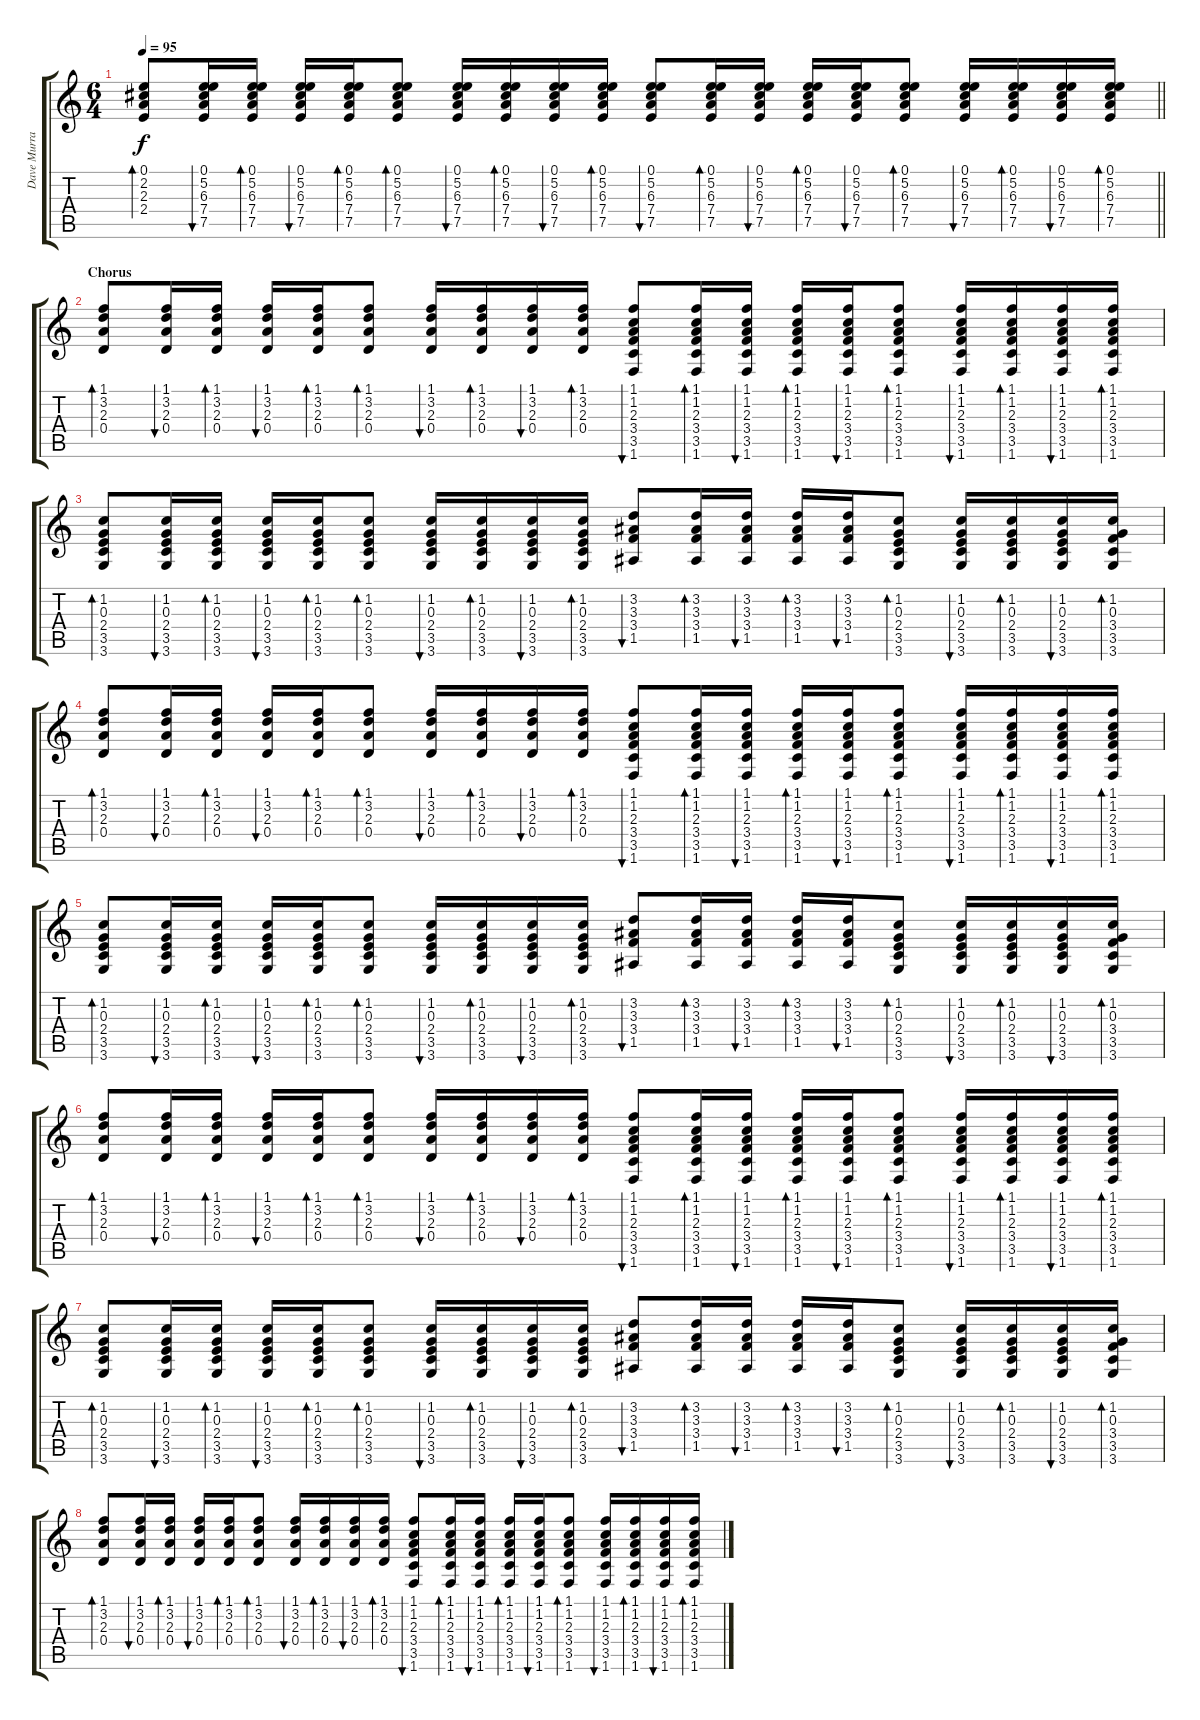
\track ("Dave Murray" "Dave Murra") {instrument acousticguitarsteel}
\staff {score tabs}
\tuning (E4 B3 G3 D3 A2 E2) {hide}
\ts (6 4)
\tempo 95
\clef g2
\barLineRight lightlight
\ks c
(0.1 2.2 2.3 2.4).8{bd 60 dy f} (0.1 5.2 6.3 7.4 7.5).16{bu 60} (0.1 5.2 6.3 7.4 7.5).16{bd 60} (0.1 5.2 6.3 7.4 7.5).16{bu 60} (0.1 5.2 6.3 7.4 7.5).16{bd 60} (0.1 5.2 6.3 7.4 7.5).8{bd 60} (0.1 5.2 6.3 7.4 7.5).16{bu 60} (0.1 5.2 6.3 7.4 7.5).16{bd 60} (0.1 5.2 6.3 7.4 7.5).16{bu 60} (0.1 5.2 6.3 7.4 7.5).16{bd 60} (0.1 5.2 6.3 7.4 7.5).8{bu 60} (0.1 5.2 6.3 7.4 7.5).16{bd 60} (0.1 5.2 6.3 7.4 7.5).16{bu 60} (0.1 5.2 6.3 7.4 7.5).16{bd 60} (0.1 5.2 6.3 7.4 7.5).16{bu 60} (0.1 5.2 6.3 7.4 7.5).8{bd 60} (0.1 5.2 6.3 7.4 7.5).16{bu 60} (0.1 5.2 6.3 7.4 7.5).16{bd 60} (0.1 5.2 6.3 7.4 7.5).16{bu 60} (0.1 5.2 6.3 7.4 7.5).16{bd 60} |
\section ("" "Chorus")
(1.1 3.2 2.3 0.4).8{bd 60} (1.1 3.2 2.3 0.4).16{bu 60} (1.1 3.2 2.3 0.4).16{bd 60} (1.1 3.2 2.3 0.4).16{bu 60} (1.1 3.2 2.3 0.4).16{bd 60} (1.1 3.2 2.3 0.4).8{bd 60} (1.1 3.2 2.3 0.4).16{bu 60} (1.1 3.2 2.3 0.4).16{bd 60} (1.1 3.2 2.3 0.4).16{bu 60} (1.1 3.2 2.3 0.4).16{bd 60} (1.1 1.2 2.3 3.4 3.5 1.6).8{bu 60} (1.1 1.2 2.3 3.4 3.5 1.6).16{bd 60} (1.1 1.2 2.3 3.4 3.5 1.6).16{bu 60} (1.1 1.2 2.3 3.4 3.5 1.6).16{bd 60} (1.1 1.2 2.3 3.4 3.5 1.6).16{bu 60} (1.1 1.2 2.3 3.4 3.5 1.6).8{bd 60} (1.1 1.2 2.3 3.4 3.5 1.6).16{bu 60} (1.1 1.2 2.3 3.4 3.5 1.6).16{bd 60} (1.1 1.2 2.3 3.4 3.5 1.6).16{bu 60} (1.1 1.2 2.3 3.4 3.5 1.6).16{bd 60} |
(1.2 0.3 2.4 3.5 3.6).8{bd 60} (1.2 0.3 2.4 3.5 3.6).16{bu 60} (1.2 0.3 2.4 3.5 3.6).16{bd 60} (1.2 0.3 2.4 3.5 3.6).16{bu 60} (1.2 0.3 2.4 3.5 3.6).16{bd 60} (1.2 0.3 2.4 3.5 3.6).8{bd 60} (1.2 0.3 2.4 3.5 3.6).16{bu 60} (1.2 0.3 2.4 3.5 3.6).16{bd 60} (1.2 0.3 2.4 3.5 3.6).16{bu 60} (1.2 0.3 2.4 3.5 3.6).16{bd 60} (3.2 3.3 3.4 1.5).8{bu 60} (3.2 3.3 3.4 1.5).16{bd 60} (3.2 3.3 3.4 1.5).16{bu 60} (3.2 3.3 3.4 1.5).16{bd 60} (3.2 3.3 3.4 1.5).16{bu 60} (1.2 0.3 2.4 3.5 3.6).8{bd 60} (1.2 0.3 2.4 3.5 3.6).16{bu 60} (1.2 0.3 2.4 3.5 3.6).16{bd 60} (1.2 0.3 2.4 3.5 3.6).16{bu 60} (1.2 0.3 3.4 3.5 3.6).16{bd 60} |
(1.1 3.2 2.3 0.4).8{bd 60} (1.1 3.2 2.3 0.4).16{bu 60} (1.1 3.2 2.3 0.4).16{bd 60} (1.1 3.2 2.3 0.4).16{bu 60} (1.1 3.2 2.3 0.4).16{bd 60} (1.1 3.2 2.3 0.4).8{bd 60} (1.1 3.2 2.3 0.4).16{bu 60} (1.1 3.2 2.3 0.4).16{bd 60} (1.1 3.2 2.3 0.4).16{bu 60} (1.1 3.2 2.3 0.4).16{bd 60} (1.1 1.2 2.3 3.4 3.5 1.6).8{bu 60} (1.1 1.2 2.3 3.4 3.5 1.6).16{bd 60} (1.1 1.2 2.3 3.4 3.5 1.6).16{bu 60} (1.1 1.2 2.3 3.4 3.5 1.6).16{bd 60} (1.1 1.2 2.3 3.4 3.5 1.6).16{bu 60} (1.1 1.2 2.3 3.4 3.5 1.6).8{bd 60} (1.1 1.2 2.3 3.4 3.5 1.6).16{bu 60} (1.1 1.2 2.3 3.4 3.5 1.6).16{bd 60} (1.1 1.2 2.3 3.4 3.5 1.6).16{bu 60} (1.1 1.2 2.3 3.4 3.5 1.6).16{bd 60} |
(1.2 0.3 2.4 3.5 3.6).8{bd 60} (1.2 0.3 2.4 3.5 3.6).16{bu 60} (1.2 0.3 2.4 3.5 3.6).16{bd 60} (1.2 0.3 2.4 3.5 3.6).16{bu 60} (1.2 0.3 2.4 3.5 3.6).16{bd 60} (1.2 0.3 2.4 3.5 3.6).8{bd 60} (1.2 0.3 2.4 3.5 3.6).16{bu 60} (1.2 0.3 2.4 3.5 3.6).16{bd 60} (1.2 0.3 2.4 3.5 3.6).16{bu 60} (1.2 0.3 2.4 3.5 3.6).16{bd 60} (3.2 3.3 3.4 1.5).8{bu 60} (3.2 3.3 3.4 1.5).16{bd 60} (3.2 3.3 3.4 1.5).16{bu 60} (3.2 3.3 3.4 1.5).16{bd 60} (3.2 3.3 3.4 1.5).16{bu 60} (1.2 0.3 2.4 3.5 3.6).8{bd 60} (1.2 0.3 2.4 3.5 3.6).16{bu 60} (1.2 0.3 2.4 3.5 3.6).16{bd 60} (1.2 0.3 2.4 3.5 3.6).16{bu 60} (1.2 0.3 3.4 3.5 3.6).16{bd 60} |
(1.1 3.2 2.3 0.4).8{bd 60} (1.1 3.2 2.3 0.4).16{bu 60} (1.1 3.2 2.3 0.4).16{bd 60} (1.1 3.2 2.3 0.4).16{bu 60} (1.1 3.2 2.3 0.4).16{bd 60} (1.1 3.2 2.3 0.4).8{bd 60} (1.1 3.2 2.3 0.4).16{bu 60} (1.1 3.2 2.3 0.4).16{bd 60} (1.1 3.2 2.3 0.4).16{bu 60} (1.1 3.2 2.3 0.4).16{bd 60} (1.1 1.2 2.3 3.4 3.5 1.6).8{bu 60} (1.1 1.2 2.3 3.4 3.5 1.6).16{bd 60} (1.1 1.2 2.3 3.4 3.5 1.6).16{bu 60} (1.1 1.2 2.3 3.4 3.5 1.6).16{bd 60} (1.1 1.2 2.3 3.4 3.5 1.6).16{bu 60} (1.1 1.2 2.3 3.4 3.5 1.6).8{bd 60} (1.1 1.2 2.3 3.4 3.5 1.6).16{bu 60} (1.1 1.2 2.3 3.4 3.5 1.6).16{bd 60} (1.1 1.2 2.3 3.4 3.5 1.6).16{bu 60} (1.1 1.2 2.3 3.4 3.5 1.6).16{bd 60} |
(1.2 0.3 2.4 3.5 3.6).8{bd 60} (1.2 0.3 2.4 3.5 3.6).16{bu 60} (1.2 0.3 2.4 3.5 3.6).16{bd 60} (1.2 0.3 2.4 3.5 3.6).16{bu 60} (1.2 0.3 2.4 3.5 3.6).16{bd 60} (1.2 0.3 2.4 3.5 3.6).8{bd 60} (1.2 0.3 2.4 3.5 3.6).16{bu 60} (1.2 0.3 2.4 3.5 3.6).16{bd 60} (1.2 0.3 2.4 3.5 3.6).16{bu 60} (1.2 0.3 2.4 3.5 3.6).16{bd 60} (3.2 3.3 3.4 1.5).8{bu 60} (3.2 3.3 3.4 1.5).16{bd 60} (3.2 3.3 3.4 1.5).16{bu 60} (3.2 3.3 3.4 1.5).16{bd 60} (3.2 3.3 3.4 1.5).16{bu 60} (1.2 0.3 2.4 3.5 3.6).8{bd 60} (1.2 0.3 2.4 3.5 3.6).16{bu 60} (1.2 0.3 2.4 3.5 3.6).16{bd 60} (1.2 0.3 2.4 3.5 3.6).16{bu 60} (1.2 0.3 3.4 3.5 3.6).16{bd 60} |
(1.1 3.2 2.3 0.4).8{bd 60} (1.1 3.2 2.3 0.4).16{bu 60} (1.1 3.2 2.3 0.4).16{bd 60} (1.1 3.2 2.3 0.4).16{bu 60} (1.1 3.2 2.3 0.4).16{bd 60} (1.1 3.2 2.3 0.4).8{bd 60} (1.1 3.2 2.3 0.4).16{bu 60} (1.1 3.2 2.3 0.4).16{bd 60} (1.1 3.2 2.3 0.4).16{bu 60} (1.1 3.2 2.3 0.4).16{bd 60} (1.1 1.2 2.3 3.4 3.5 1.6).8{bu 60} (1.1 1.2 2.3 3.4 3.5 1.6).16{bd 60} (1.1 1.2 2.3 3.4 3.5 1.6).16{bu 60} (1.1 1.2 2.3 3.4 3.5 1.6).16{bd 60} (1.1 1.2 2.3 3.4 3.5 1.6).16{bu 60} (1.1 1.2 2.3 3.4 3.5 1.6).8{bd 60} (1.1 1.2 2.3 3.4 3.5 1.6).16{bu 60} (1.1 1.2 2.3 3.4 3.5 1.6).16{bd 60} (1.1 1.2 2.3 3.4 3.5 1.6).16{bu 60} (1.1 1.2 2.3 3.4 3.5 1.6).16{bd 60}
